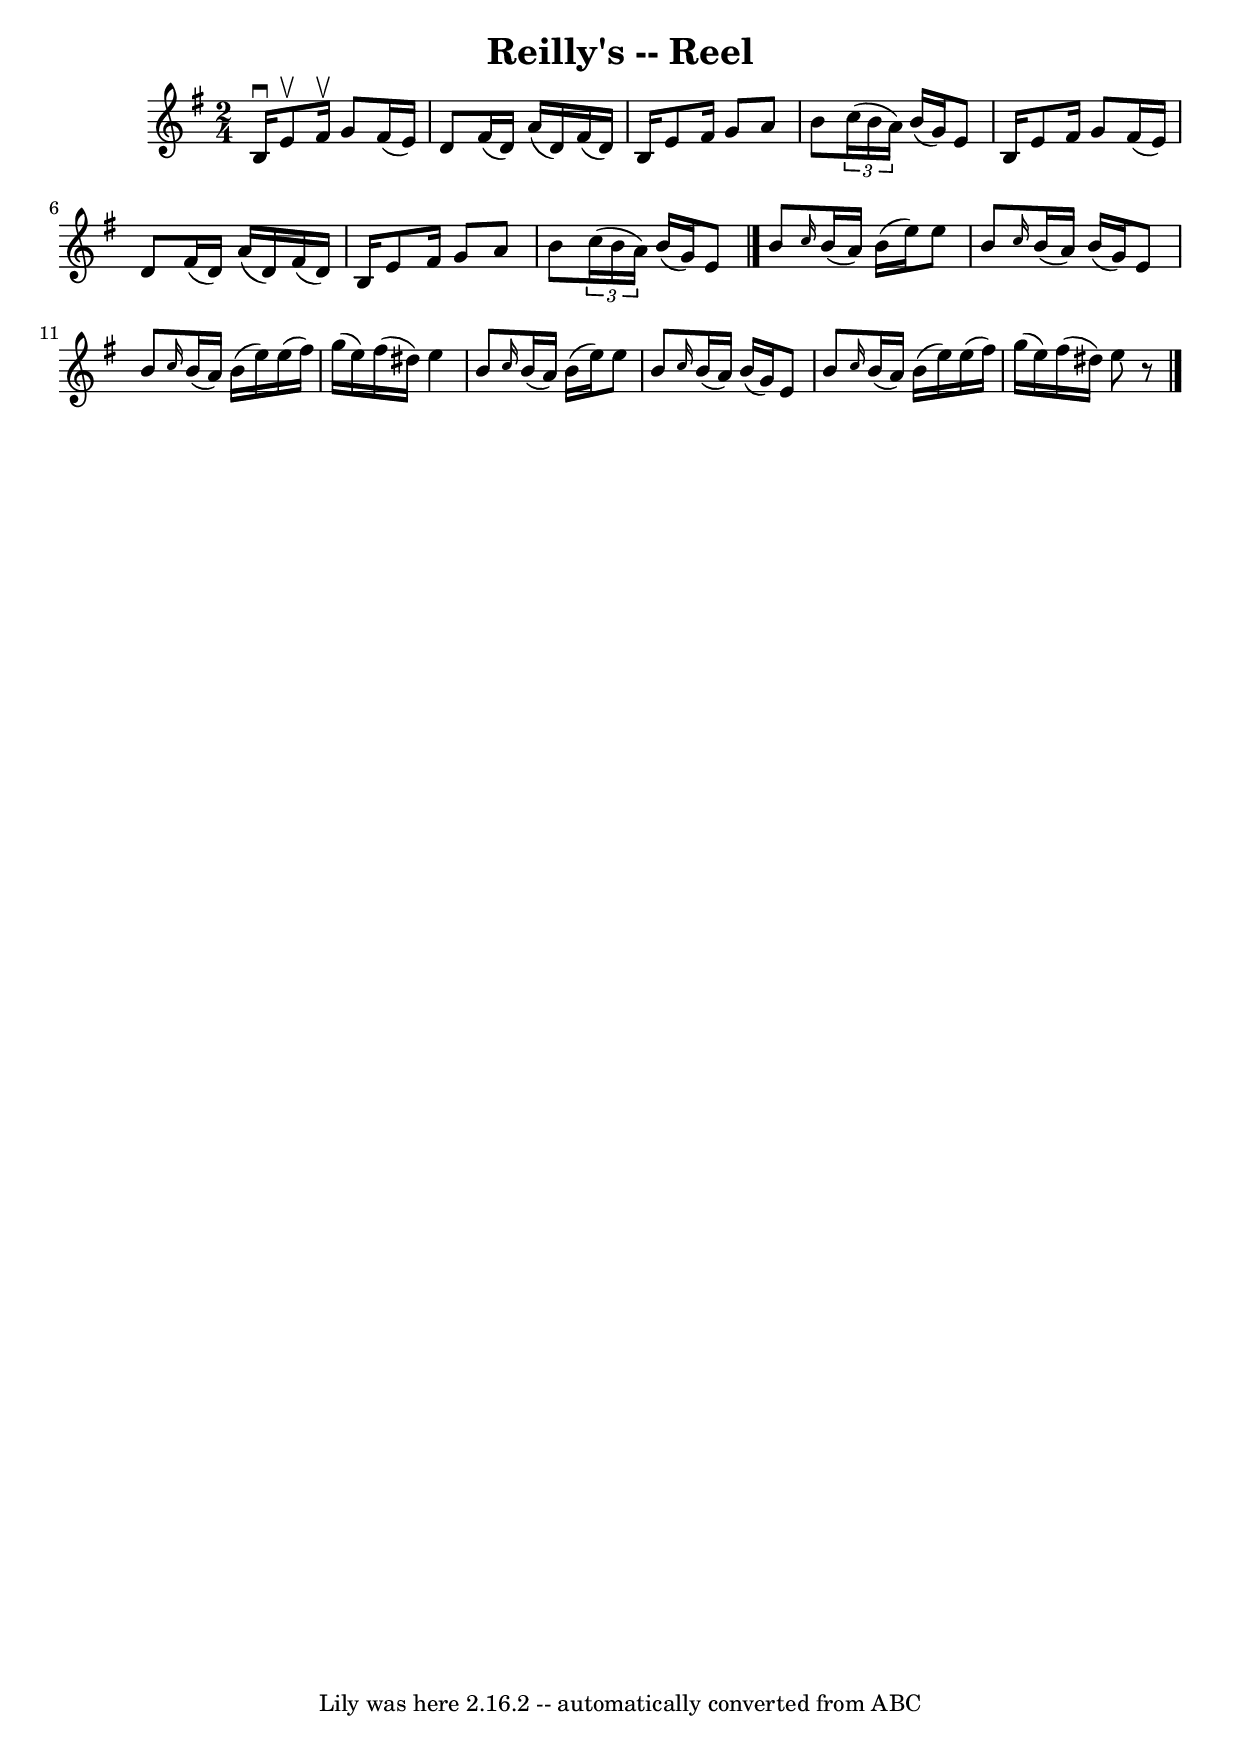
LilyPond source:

\version "2.16.2"
\include "Mammoth.ily"
\header {
  %% book = "Ryan's Mammoth Collection"
  crossRefNumber = "1"
  footnotes = ""
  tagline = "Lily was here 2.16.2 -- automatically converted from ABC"
  title = "Reilly's -- Reel"

}
voicedefault =  {


  \time 2/4 
  \key g \major
  b16^\downbow e'8^\upbow fis'16^\upbow g'8    
  fis'16 (e'16) |
  d'8 fis'16 (d'16) a'16 (d'16)   
  fis'16 (d'16) |
  b16 e'8 fis'16 g'8 a'8  |
  
  b'8    \times 2/3 { c''16 (b'16 a'16) 
		    } b'16 (g'16) e'8   |
  b16 e'8 fis'16 g'8 fis'16 (e'16) |
  d'8  
  fis'16 (d'16) a'16 (d'16) fis'16 (d'16) |
  b16  
  e'8 fis'16 g'8 a'8  |
  b'8    \times 2/3 { c''16 (b'16  
		      a'16) 
		    } b'16 (g'16) e'8  \bar "|." b'8  \grace { c''16  
							     } 
  b'16 (a'16) b'16 (e''16) e''8  |
  b'8  \grace {    
    c''16  
  } b'16 (a'16) b'16 (g'16) e'8  |
  b'8  
  \grace { c''16  
	 } b'16 (a'16) b'16 (e''16) e''16 (
  fis''16) |
  g''16 (e''16) fis''16 (dis''16) e''4     |
  b'8  \grace { c''16  
	      } b'16 (a'16) b'16 (e''16) 
  e''8  |
  b'8  \grace { c''16  
	      } b'16 (a'16) b'16 (
  g'16) e'8  |
  b'8  \grace { c''16  
	      } b'16 (a'16) b'16 (e''16) e''16 (fis''16) |
  g''16 (e''16) fis''16 (dis''16) e''8    r8 \bar "|."   

}

\score{
  <<

    \context Staff="default"
    {
      \voicedefault 
      
    }

  >>
  \layout {
    
  }
  \midi {
  }

}
